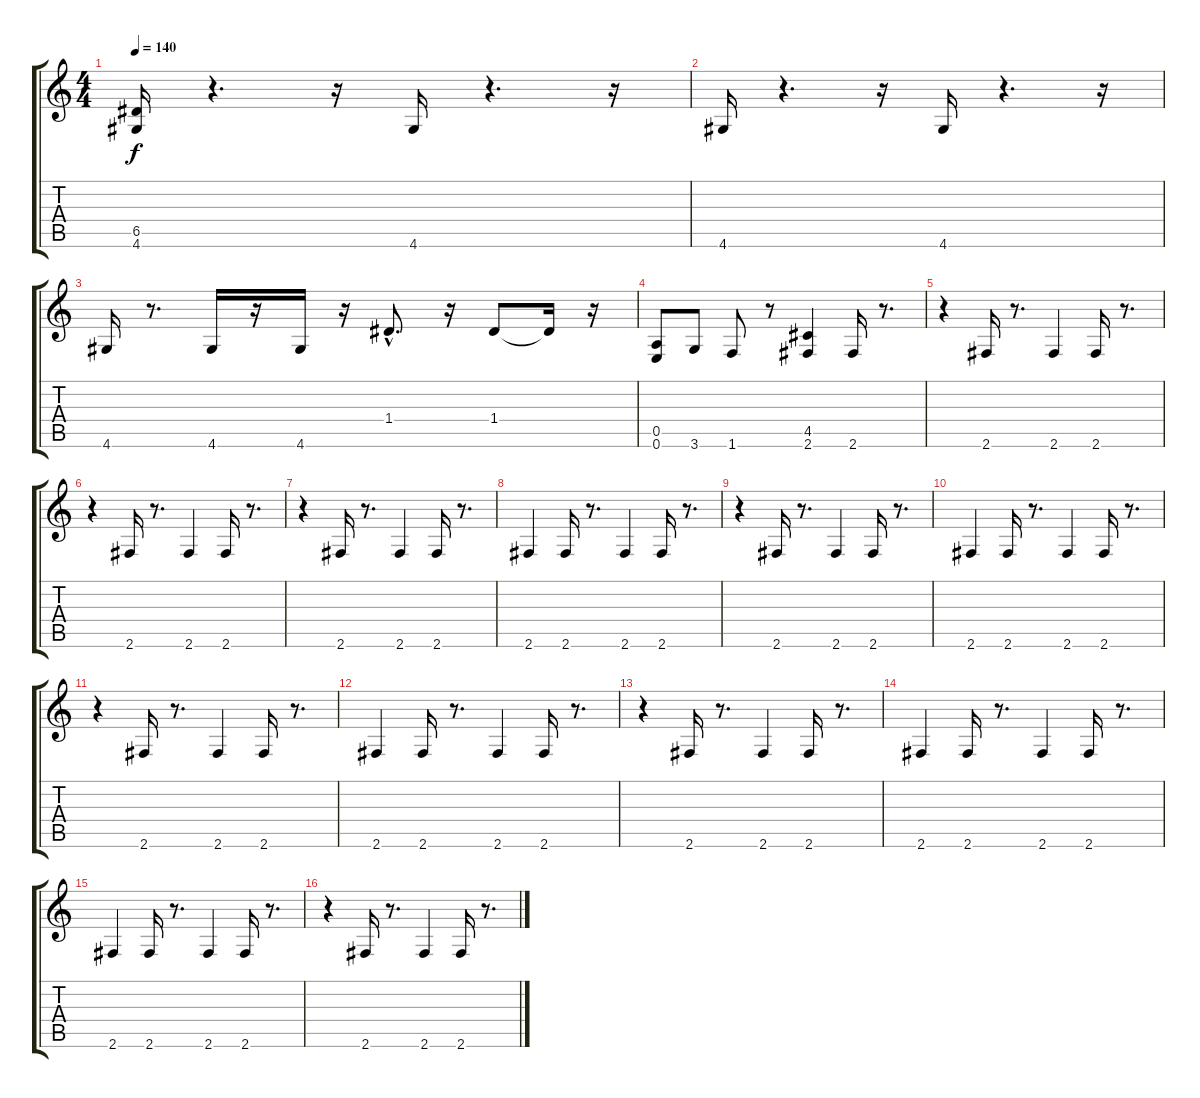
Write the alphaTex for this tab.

\track "" {instrument acousticguitarnylon}
\staff {score tabs}
\tuning (E4 B3 G3 D3 A2 E2) {hide}
\ts (4 4)
\tempo 140
\clef g2
\ks c
(6.5 4.6).16{dy f} r.4{d} r.16 4.6.16 r.4{d} r.16 |
4.6.16 r.4{d} r.16 4.6.16 r.4{d} r.16 |
4.6.16 r.8{d} 4.6.16 r.16 4.6.16 r.16 1.4{hac}.8{d} r.16 1.4.8 1.4{t}.16 r.16 |
(0.5 0.6).8 3.6.8 1.6.8 r.8 (4.5 2.6).4 2.6.16 r.8{d} |
r.4 2.6.16 r.8{d} 2.6.4 2.6.16 r.8{d} |
r.4 2.6.16 r.8{d} 2.6.4 2.6.16 r.8{d} |
r.4 2.6.16 r.8{d} 2.6.4 2.6.16 r.8{d} |
2.6.4 2.6.16 r.8{d} 2.6.4 2.6.16 r.8{d} |
r.4 2.6.16 r.8{d} 2.6.4 2.6.16 r.8{d} |
2.6.4 2.6.16 r.8{d} 2.6.4 2.6.16 r.8{d} |
r.4 2.6.16 r.8{d} 2.6.4 2.6.16 r.8{d} |
2.6.4 2.6.16 r.8{d} 2.6.4 2.6.16 r.8{d} |
r.4 2.6.16 r.8{d} 2.6.4 2.6.16 r.8{d} |
2.6.4 2.6.16 r.8{d} 2.6.4 2.6.16 r.8{d} |
2.6.4 2.6.16 r.8{d} 2.6.4 2.6.16 r.8{d} |
r.4 2.6.16 r.8{d} 2.6.4 2.6.16 r.8{d}
